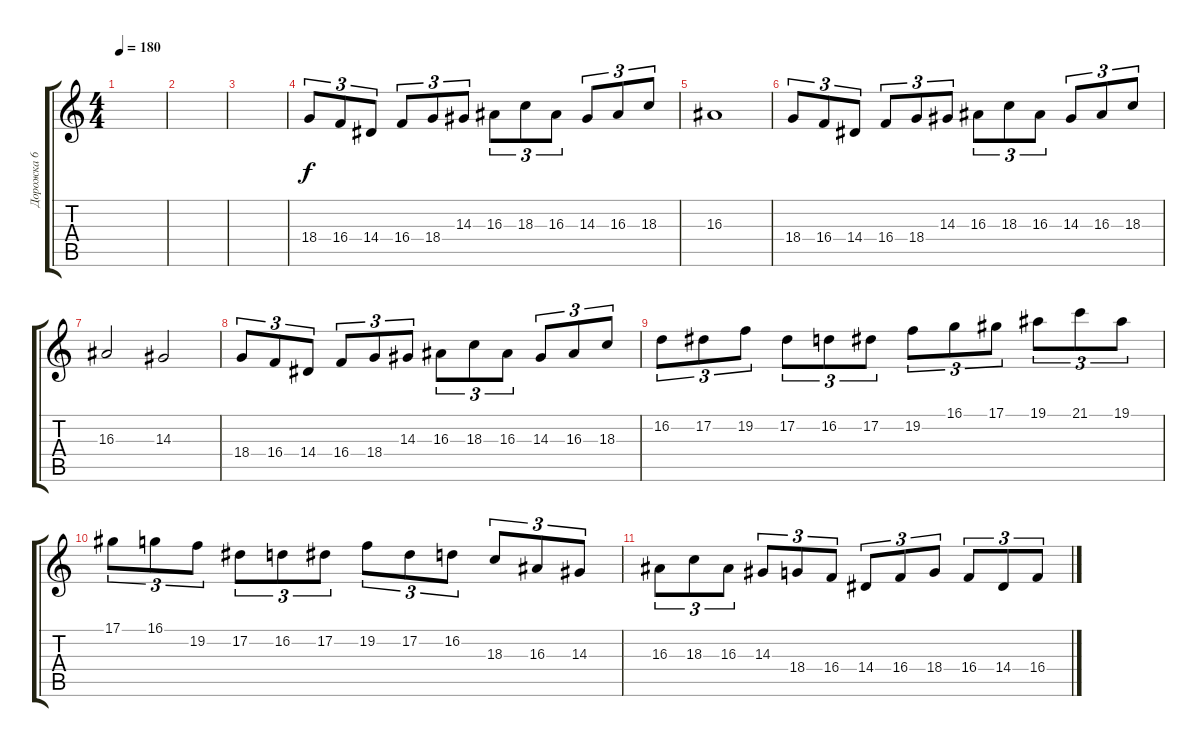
\track ("Дорожка 6" "Дорожка 6") {instrument stringensemble1}
\staff {score tabs}
\tuning (Eb4 Bb3 Gb3 Db3 Ab2 Eb2) {hide}
\ts (4 4)
\tempo 180
\clef g2
\ks c
|
|
|
18.4.8{tu (3 2)} 16.4.8{tu (3 2)} 14.4.8{tu (3 2)} 16.4.8{tu (3 2)} 18.4.8{tu (3 2)} 14.3.8{tu (3 2)} 16.3.8{tu (3 2)} 18.3.8{tu (3 2)} 16.3.8{tu (3 2)} 14.3.8{tu (3 2)} 16.3.8{tu (3 2)} 18.3.8{tu (3 2)} |
16.3.1 |
18.4.8{tu (3 2)} 16.4.8{tu (3 2)} 14.4.8{tu (3 2)} 16.4.8{tu (3 2)} 18.4.8{tu (3 2)} 14.3.8{tu (3 2)} 16.3.8{tu (3 2)} 18.3.8{tu (3 2)} 16.3.8{tu (3 2)} 14.3.8{tu (3 2)} 16.3.8{tu (3 2)} 18.3.8{tu (3 2)} |
16.3.2 14.3.2 |
18.4.8{tu (3 2)} 16.4.8{tu (3 2)} 14.4.8{tu (3 2)} 16.4.8{tu (3 2)} 18.4.8{tu (3 2)} 14.3.8{tu (3 2)} 16.3.8{tu (3 2)} 18.3.8{tu (3 2)} 16.3.8{tu (3 2)} 14.3.8{tu (3 2)} 16.3.8{tu (3 2)} 18.3.8{tu (3 2)} |
16.2.8{tu (3 2)} 17.2.8{tu (3 2)} 19.2.8{tu (3 2)} 17.2.8{tu (3 2)} 16.2.8{tu (3 2)} 17.2.8{tu (3 2)} 19.2.8{tu (3 2)} 16.1.8{tu (3 2)} 17.1.8{tu (3 2)} 19.1.8{tu (3 2)} 21.1.8{tu (3 2)} 19.1.8{tu (3 2)} |
17.1.8{tu (3 2)} 16.1.8{tu (3 2)} 19.2.8{tu (3 2)} 17.2.8{tu (3 2)} 16.2.8{tu (3 2)} 17.2.8{tu (3 2)} 19.2.8{tu (3 2)} 17.2.8{tu (3 2)} 16.2.8{tu (3 2)} 18.3.8{tu (3 2)} 16.3.8{tu (3 2)} 14.3.8{tu (3 2)} |
16.3.8{tu (3 2)} 18.3.8{tu (3 2)} 16.3.8{tu (3 2)} 14.3.8{tu (3 2)} 18.4.8{tu (3 2)} 16.4.8{tu (3 2)} 14.4.8{tu (3 2)} 16.4.8{tu (3 2)} 18.4.8{tu (3 2)} 16.4.8{tu (3 2)} 14.4.8{tu (3 2)} 16.4.8{tu (3 2)}
